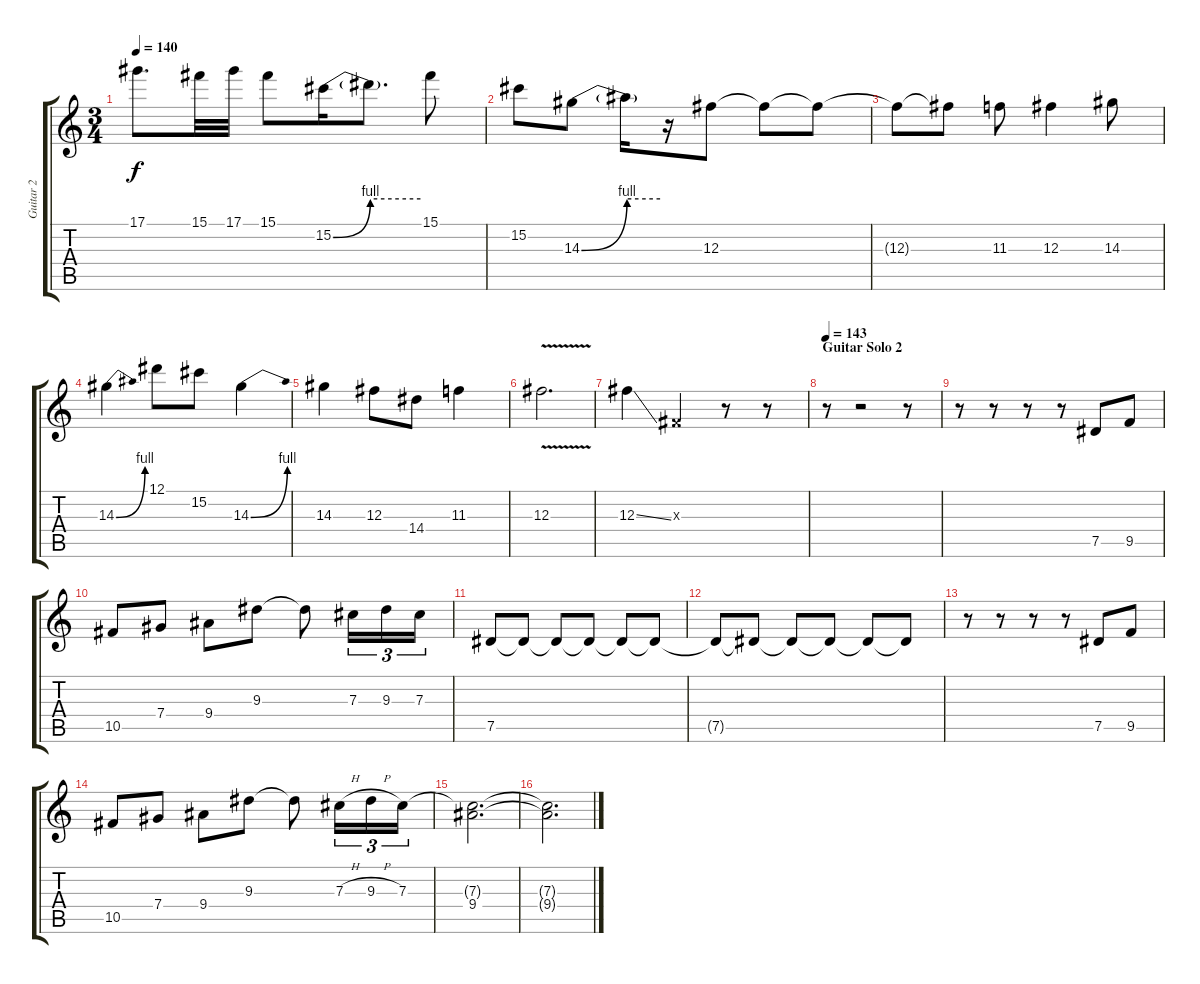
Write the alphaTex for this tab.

\track ("Guitar 2" "Guitar 2") {instrument overdrivenguitar}
\staff {score tabs}
\tuning (Eb4 Bb3 Gb3 Db3 Ab2 Eb2) {hide}
\ts (3 4)
\tempo 140
\clef g2
\ks c
17.1.8{d dy f} 15.1.32 17.1.32 15.1.8 15.2{be (bend 0 0 60 4)}.16 15.2{be (hold 0 4 60 4) t}.8{d} 15.1.8 |
15.2.8 14.3{be (bend 0 0 60 4)}.8 14.3{be (hold 0 4 60 4) t}.16 r.16 12.3.8 12.3{t}.8 12.3{t}.8 |
12.3{t}.8 12.3{t}.8 11.3.8 12.3.4 14.3.8 |
14.3{be (bend 0 0 60 4)}.4 12.1.8 15.2.8 14.3{be (bend 0 0 60 4)}.4 |
14.3.4 12.3.8 14.4.8 11.3.4 |
12.3{v}.2{d} |
12.3{ss}.4 0.3{x}.4 r.8 r.8 |
\section ("" "Guitar Solo 2")
\tempo 143
r.8 r.2 r.8 |
r.8 r.8 r.8 r.8 7.5.8 9.5.8 |
10.5.8 7.4.8 9.4.8 9.3.8 9.3{t}.8 7.3.16{tu (3 2)} 9.3.16{tu (3 2)} 7.3.16{tu (3 2)} |
7.5.8 7.5{t}.8 7.5{t}.8 7.5{t}.8 7.5{t}.8 7.5{t}.8 |
7.5{t}.8 7.5{t}.8 7.5{t}.8 7.5{t}.8 7.5{t}.8 7.5{t}.8 |
r.8 r.8 r.8 r.8 7.5.8 9.5.8 |
10.5.8 7.4.8 9.4.8 9.3.8 9.3{t}.8 7.3{h}.16{tu (3 2)} 9.3{h}.16{tu (3 2)} 7.3.16{tu (3 2)} |
(7.3{t} 9.4).2{d} |
(7.3{t} 9.4{t}).2{d}
